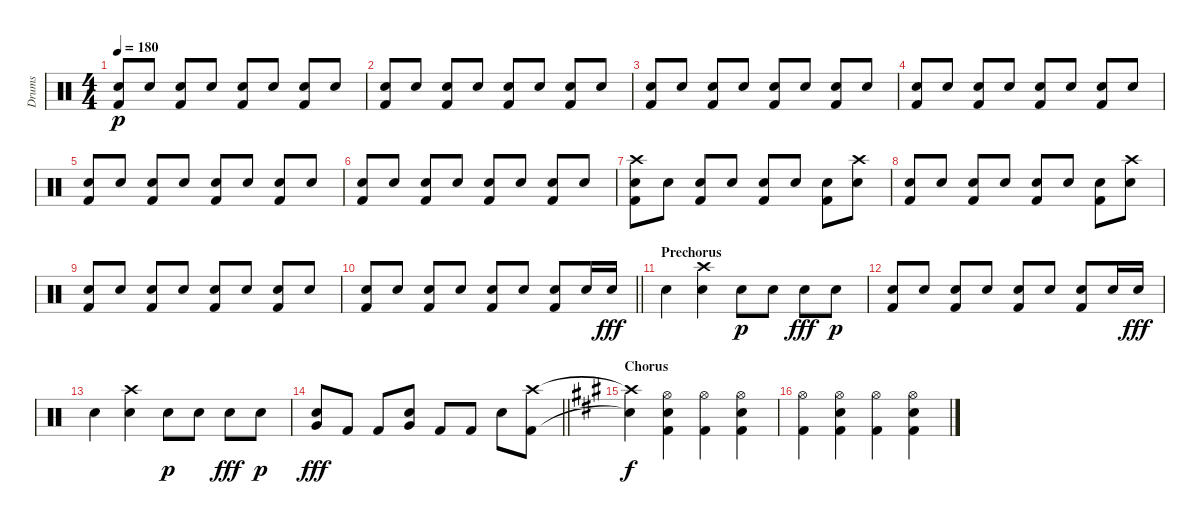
\track ("Drums" "Drums") {instrument percussion}
\staff {score}
\articulation defaults
\ts (4 4)
\tempo 180
\clef neutral
\ks c
("Electric Snare (hit)" "Kick (hit) 2").8{dy p} "Electric Snare (hit)".8 ("Electric Snare (hit)" "Kick (hit) 2").8 "Electric Snare (hit)".8 ("Electric Snare (hit)" "Kick (hit) 2").8 "Electric Snare (hit)".8 ("Electric Snare (hit)" "Kick (hit) 2").8 "Electric Snare (hit)".8 |
("Electric Snare (hit)" "Kick (hit) 2").8 "Electric Snare (hit)".8 ("Electric Snare (hit)" "Kick (hit) 2").8 "Electric Snare (hit)".8 ("Electric Snare (hit)" "Kick (hit) 2").8 "Electric Snare (hit)".8 ("Electric Snare (hit)" "Kick (hit) 2").8 "Electric Snare (hit)".8 |
("Electric Snare (hit)" "Kick (hit) 2").8 "Electric Snare (hit)".8 ("Electric Snare (hit)" "Kick (hit) 2").8 "Electric Snare (hit)".8 ("Electric Snare (hit)" "Kick (hit) 2").8 "Electric Snare (hit)".8 ("Electric Snare (hit)" "Kick (hit) 2").8 "Electric Snare (hit)".8 |
("Electric Snare (hit)" "Kick (hit) 2").8 "Electric Snare (hit)".8 ("Electric Snare (hit)" "Kick (hit) 2").8 "Electric Snare (hit)".8 ("Electric Snare (hit)" "Kick (hit) 2").8 "Electric Snare (hit)".8 ("Electric Snare (hit)" "Kick (hit) 2").8 "Electric Snare (hit)".8 |
("Electric Snare (hit)" "Kick (hit) 2").8 "Electric Snare (hit)".8 ("Electric Snare (hit)" "Kick (hit) 2").8 "Electric Snare (hit)".8 ("Electric Snare (hit)" "Kick (hit) 2").8 "Electric Snare (hit)".8 ("Electric Snare (hit)" "Kick (hit) 2").8 "Electric Snare (hit)".8 |
("Electric Snare (hit)" "Kick (hit) 2").8 "Electric Snare (hit)".8 ("Electric Snare (hit)" "Kick (hit) 2").8 "Electric Snare (hit)".8 ("Electric Snare (hit)" "Kick (hit) 2").8 "Electric Snare (hit)".8 ("Electric Snare (hit)" "Kick (hit) 2").8 "Electric Snare (hit)".8 |
("Crash high (hit)" "Electric Snare (hit)" "Kick (hit) 2").8 "Electric Snare (hit)".8 ("Electric Snare (hit)" "Kick (hit) 2").8 "Electric Snare (hit)".8 ("Electric Snare (hit)" "Kick (hit) 2").8 "Electric Snare (hit)".8 ("Electric Snare (hit)" "Kick (hit) 2").8 ("Crash high (hit)" "Electric Snare (hit)").8 |
("Electric Snare (hit)" "Kick (hit) 2").8 "Electric Snare (hit)".8 ("Electric Snare (hit)" "Kick (hit) 2").8 "Electric Snare (hit)".8 ("Electric Snare (hit)" "Kick (hit) 2").8 "Electric Snare (hit)".8 ("Electric Snare (hit)" "Kick (hit) 2").8 ("Crash high (hit)" "Electric Snare (hit)").8 |
("Electric Snare (hit)" "Kick (hit) 2").8 "Electric Snare (hit)".8 ("Electric Snare (hit)" "Kick (hit) 2").8 "Electric Snare (hit)".8 ("Electric Snare (hit)" "Kick (hit) 2").8 "Electric Snare (hit)".8 ("Electric Snare (hit)" "Kick (hit) 2").8 "Electric Snare (hit)".8 |
\barLineRight lightlight
("Electric Snare (hit)" "Kick (hit) 2").8 "Electric Snare (hit)".8 ("Electric Snare (hit)" "Kick (hit) 2").8 "Electric Snare (hit)".8 ("Electric Snare (hit)" "Kick (hit) 2").8 "Electric Snare (hit)".8 ("Electric Snare (hit)" "Kick (hit) 2").8 "Electric Snare (hit)".16 "Electric Snare (hit)".16{dy fff} |
\section ("" "Prechorus")
"Electric Snare (hit)".4 ("Crash high (hit)" "Electric Snare (hit)").4 "Electric Snare (hit)".8{dy p} "Electric Snare (hit)".8 "Electric Snare (hit)".8{dy fff} "Electric Snare (hit)".8{dy p} |
("Electric Snare (hit)" "Kick (hit) 2").8 "Electric Snare (hit)".8 ("Electric Snare (hit)" "Kick (hit) 2").8 "Electric Snare (hit)".8 ("Electric Snare (hit)" "Kick (hit) 2").8 "Electric Snare (hit)".8 ("Electric Snare (hit)" "Kick (hit) 2").8 "Electric Snare (hit)".16 "Electric Snare (hit)".16{dy fff} |
"Electric Snare (hit)".4 ("Crash high (hit)" "Electric Snare (hit)").4 "Electric Snare (hit)".8{dy p} "Electric Snare (hit)".8 "Electric Snare (hit)".8{dy fff} "Electric Snare (hit)".8{dy p} |
\barLineRight lightlight
("Electric Snare (hit)" "Very Low Tom (hit)").8{dy fff} "Kick (hit) 2".8 "Kick (hit) 2".8 ("Electric Snare (hit)" "Very Low Tom (hit)").8 "Kick (hit) 2".8 "Kick (hit) 2".8 "Electric Snare (hit)".8 ("Crash high (hit)" "Kick (hit) 2").8 |
\section ("" "Chorus")
\ks a
("Crash high (hit)"{t} "Snare (hit)"{t}).4{dy f} ("Hi-Hat (open)" "Electric Snare (hit)" "Kick (hit) 2").4 ("Hi-Hat (open)" "Kick (hit) 2").4 ("Hi-Hat (open)" "Electric Snare (hit)" "Kick (hit) 2").4 |
("Hi-Hat (open)" "Kick (hit) 2").4 ("Hi-Hat (open)" "Electric Snare (hit)" "Kick (hit) 2").4 ("Hi-Hat (open)" "Kick (hit) 2").4 ("Hi-Hat (open)" "Electric Snare (hit)" "Kick (hit) 2").4
